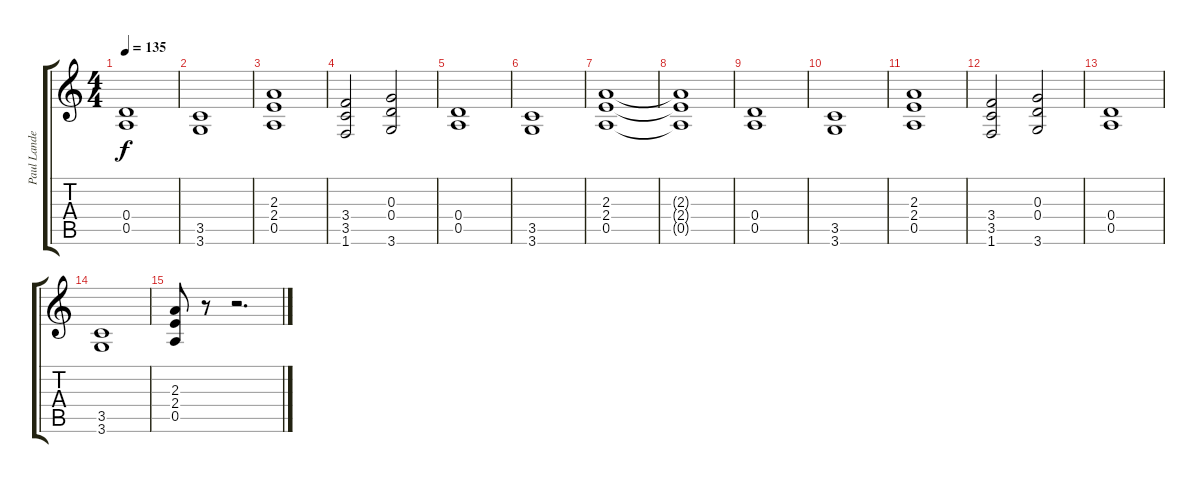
\track ("Paul Landers / Rhytm Guitar" "Paul Lande") {instrument distortionguitar}
\staff {score tabs}
\tuning (E4 B3 G3 D3 A2 E2) {hide}
\ts (4 4)
\tempo 135
\clef g2
\ks c
(0.4 0.5).1{dy f volume 7} |
(3.5 3.6).1 |
(2.3 2.4 0.5).1 |
(3.4 3.5 1.6).2 (0.3 0.4 3.6).2 |
(0.4 0.5).1{volume 10} |
(3.5 3.6).1 |
(2.3 2.4 0.5).1 |
(2.3{t} 2.4{t} 0.5{t}).1 |
(0.4 0.5).1{volume 13} |
(3.5 3.6).1 |
(2.3 2.4 0.5).1 |
(3.4 3.5 1.6).2 (0.3 0.4 3.6).2 |
(0.4 0.5).1 |
(3.5 3.6).1 |
(2.3 2.4 0.5).8 r.8 r.2{d}
